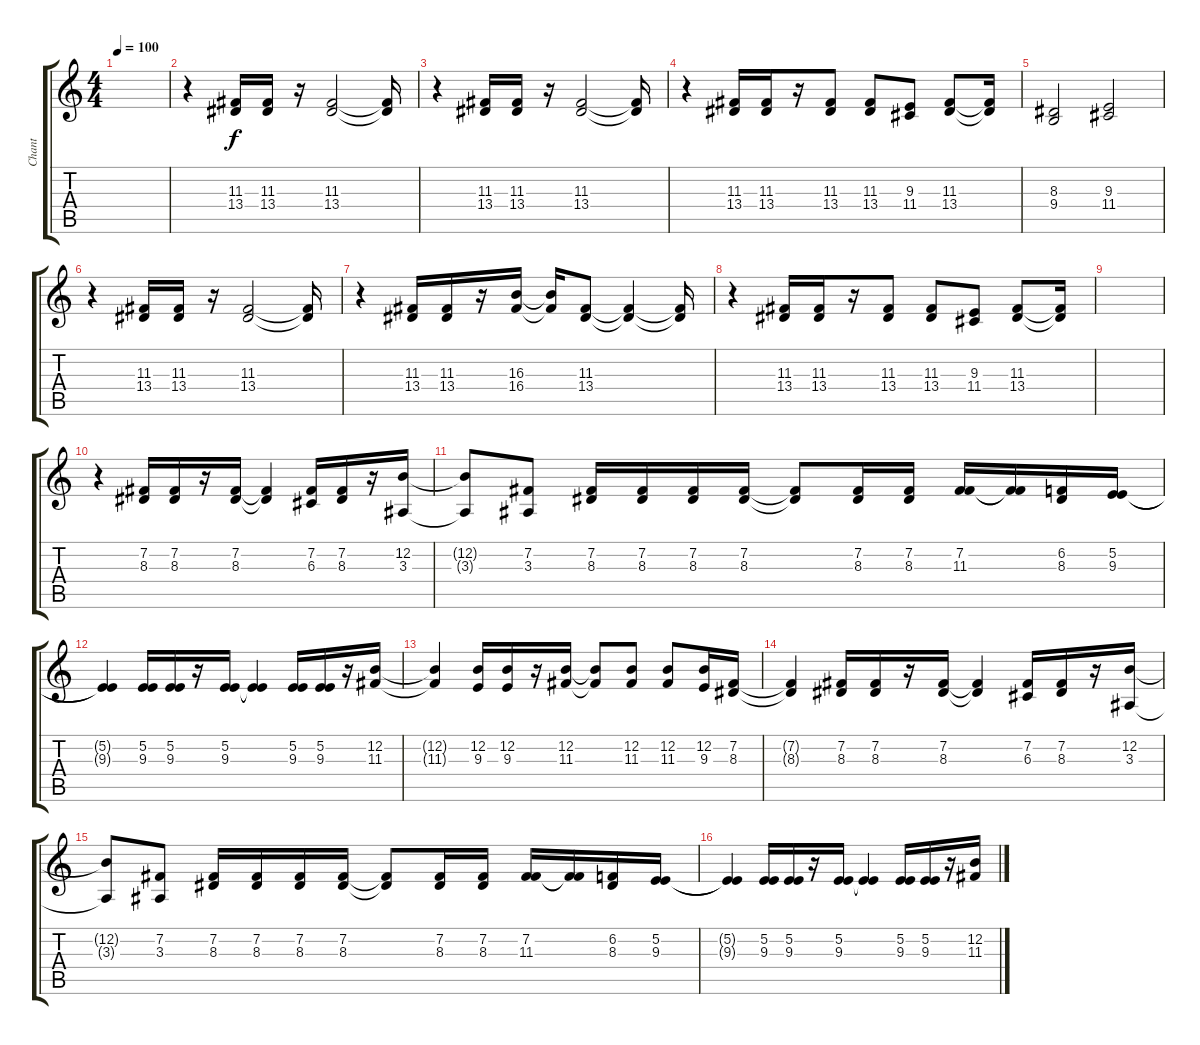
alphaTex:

\track ("Chant" "Chant") {instrument lead6voice}
\staff {score tabs}
\tuning (E4 B3 G3 D3 A2 E2) {hide}
\ts (4 4)
\tempo 100
\clef g2
\ks c
|
r.4 (11.3 13.4).16 (11.3 13.4).16 r.16 (11.3 13.4).2 (11.3{t} 13.4{t}).16 |
r.4 (11.3 13.4).16 (11.3 13.4).16 r.16 (11.3 13.4).2 (11.3{t} 13.4{t}).16 |
r.4 (11.3 13.4).16 (11.3 13.4).16 r.16 (11.3 13.4).8 (11.3 13.4).8 (9.3 11.4).8 (11.3 13.4).8 (11.3{t} 13.4{t}).16 |
(8.3 9.4).2 (9.3 11.4).2 |
r.4 (11.3 13.4).16 (11.3 13.4).16 r.16 (11.3 13.4).2 (11.3{t} 13.4{t}).16 |
r.4 (11.3 13.4).16 (11.3 13.4).16 r.16 (16.3 16.4).16 (16.3{t} 16.4{t}).16 (11.3 13.4).8 (11.3{t} 13.4{t}).4 (11.3{t} 13.4{t}).16 |
r.4 (11.3 13.4).16 (11.3 13.4).16 r.16 (11.3 13.4).8 (11.3 13.4).8 (9.3 11.4).8 (11.3 13.4).8 (11.3{t} 13.4{t}).16 |
|
r.4 (7.2 8.3).16 (7.2 8.3).16 r.16 (7.2 8.3).16 (7.2{t} 8.3{t}).4 (7.2 6.3).16 (7.2 8.3).16 r.16 (12.2 3.3).16 |
(12.2{t} 3.3{t}).8 (7.2 3.3).8 (7.2 8.3).16 (7.2 8.3).16 (7.2 8.3).16 (7.2 8.3).16 (7.2{t} 8.3{t}).8 (7.2 8.3).16 (7.2 8.3).16 (7.2 11.3).16 (7.2{t} 11.3{t}).16 (6.2 8.3).16 (5.2 9.3).16 |
(5.2{t} 9.3{t}).4 (5.2 9.3).16 (5.2 9.3).16 r.16 (5.2 9.3).16 (5.2{t} 9.3{t}).4 (5.2 9.3).16 (5.2 9.3).16 r.16 (12.2 11.3).16 |
(12.2{t} 11.3{t}).4 (12.2 9.3).16 (12.2 9.3).16 r.16 (12.2 11.3).16 (12.2{t} 11.3{t}).8 (12.2 11.3).8 (12.2 11.3).8 (12.2 9.3).16 (7.2 8.3).16 |
(7.2{t} 8.3{t}).4 (7.2 8.3).16 (7.2 8.3).16 r.16 (7.2 8.3).16 (7.2{t} 8.3{t}).4 (7.2 6.3).16 (7.2 8.3).16 r.16 (12.2 3.3).16 |
(12.2{t} 3.3{t}).8 (7.2 3.3).8 (7.2 8.3).16 (7.2 8.3).16 (7.2 8.3).16 (7.2 8.3).16 (7.2{t} 8.3{t}).8 (7.2 8.3).16 (7.2 8.3).16 (7.2 11.3).16 (7.2{t} 11.3{t}).16 (6.2 8.3).16 (5.2 9.3).16 |
(5.2{t} 9.3{t}).4 (5.2 9.3).16 (5.2 9.3).16 r.16 (5.2 9.3).16 (5.2{t} 9.3{t}).4 (5.2 9.3).16 (5.2 9.3).16 r.16 (12.2 11.3).16
